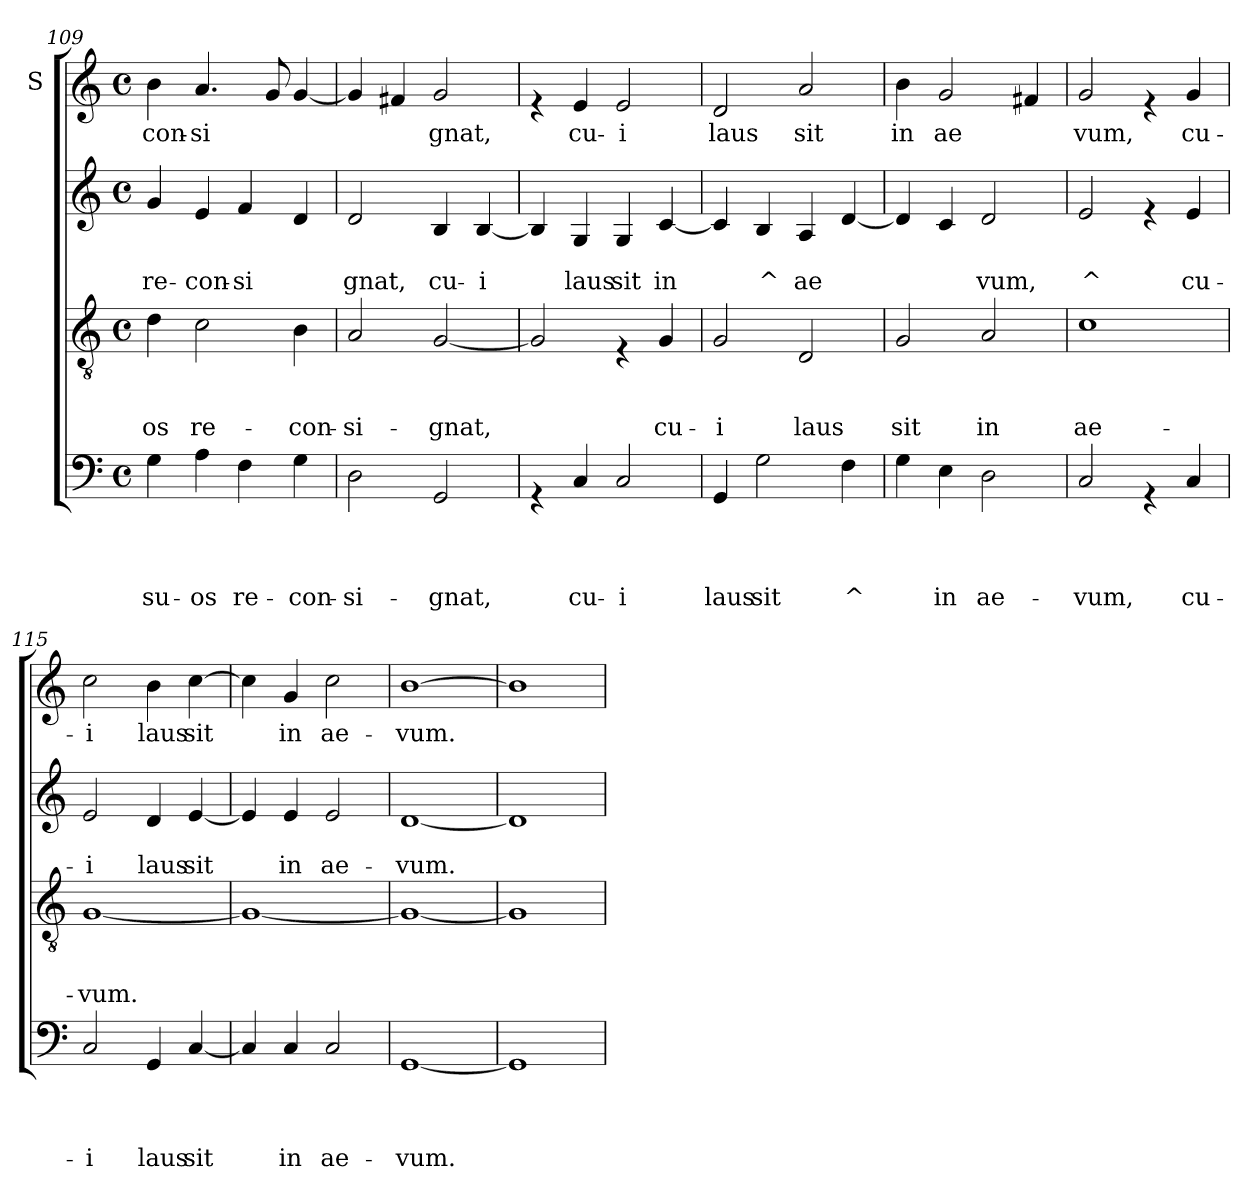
**kern	**text	**text	**text	**text	**kern	**text	**text	**text	**kern	**text	**text	**kern	**text
*part4	*part4	*part4	*part4	*part4	*part3	*part3	*part3	*part3	*part2	*part2	*part2	*part1	*part1
*staff4	*staff4	*staff4	*staff4	*staff4	*staff3	*staff3	*staff3	*staff3	*staff2	*staff2	*staff2	*staff1	*staff1
*	*	*	*	*	*	*	*	*	*	*	*	*I"S	*
*clefF4	*	*	*	*	*clefGv2	*	*	*	*clefG2	*	*	*clefG2	*
*k[]	*	*	*	*	*k[]	*	*	*	*k[]	*	*	*k[]	*
*C:	*	*	*	*	*C:	*	*	*	*C:	*	*	*C:	*
*M4/4	*	*	*	*	*M4/4	*	*	*	*M4/4	*	*	*M4/4	*
*met(c)	*	*	*	*	*met(c)	*	*	*	*met(c)	*	*	*met(c)	*
=109	=109	=109	=109	=109	=109	=109	=109	=109	=109	=109	=109	=109	=109
!	!	!	!	!LO:LY:b	!	!	!	!LO:LY:b	!	!	!LO:LY:b	!	!LO:LY:b
4G\	.	.	.	su-	4d\	.	.	-os	4g/	.	re-	4b\	-con-
!	!	!	!	!LO:LY:b	!	!	!	!LO:LY:b	!	!	!LO:LY:b	!	!LO:LY:b
4A\	.	.	.	-os	2c\	.	.	re-	4e/	.	-con-	4.a/	-si
!	!	!	!	!LO:LY:b	!	!	!	!	!	!	!LO:LY:b	!	!
4F\	.	.	.	re-	.	.	.	.	4f/	.	-si	.	.
.	.	.	.	.	.	.	.	.	.	.	.	8g/	.
!	!	!	!	!LO:LY:b	!	!	!	!LO:LY:b	!	!	!	!	!
4G\	.	.	.	-con-	4B\	.	.	-con-	4d/	.	.	[<4g/	.
=110	=110	=110	=110	=110	=110	=110	=110	=110	=110	=110	=110	=110	=110
!	!	!	!	!LO:LY:b	!	!	!	!LO:LY:b	!	!	!LO:LY:b	!	!
2D\	.	.	.	-si-	2A/	.	.	-si-	2d/	.	gnat,	4g/]	.
.	.	.	.	.	.	.	.	.	.	.	.	4f#X/	.
!	!	!	!	!LO:LY:b	!	!	!	!LO:LY:b	!	!	!LO:LY:b	!	!LO:LY:b
2GG/	.	.	.	-gnat,	[<2G/	.	.	-gnat,	4B/	.	cu-	2g/	gnat,
!	!	!	!	!	!	!	!	!	!	!	!LO:LY:b	!	!
.	.	.	.	.	.	.	.	.	[<4B/	.	-i	.	.
=111	=111	=111	=111	=111	=111	=111	=111	=111	=111	=111	=111	=111	=111
4rGG	.	.	.	.	2G/]	.	.	.	4B/]	.	.	4re	.
!	!	!	!	!LO:LY:b	!	!	!	!	!	!	!LO:LY:b	!	!LO:LY:b
4C/	.	.	.	cu-	.	.	.	.	4G/	.	laus	4e/	cu-
!	!	!	!	!LO:LY:b	!	!	!	!	!	!	!LO:LY:b	!	!LO:LY:b
2C/	.	.	.	-i	4rE	.	.	.	4G/	.	sit	2e/	-i
!	!	!	!	!	!	!	!	!LO:LY:b	!	!	!LO:LY:b	!	!
.	.	.	.	.	4G/	.	.	cu-	[<4c/	.	in	.	.
=112	=112	=112	=112	=112	=112	=112	=112	=112	=112	=112	=112	=112	=112
!	!	!	!	!LO:LY:b	!	!	!	!LO:LY:b	!	!	!	!	!LO:LY:b
4GG/	.	.	.	laus	2G/	.	.	-i	4c/]	.	.	2d/	laus
!	!	!	!	!LO:LY:b	!	!	!	!	!	!	!LO:LY:b	!	!
2G\	.	.	.	sit	.	.	.	.	4B/	.	^	.	.
!	!	!	!	!	!	!	!	!LO:LY:b	!	!	!LO:LY:b	!	!LO:LY:b
.	.	.	.	.	2D/	.	.	laus	4A/	.	ae	2a/	sit
!	!	!	!	!LO:LY:b	!	!	!	!	!	!	!	!	!
4F\	.	.	.	^	.	.	.	.	[<4d/	.	.	.	.
!!LO:LB:g=z
=113	=113	=113	=113	=113	=113	=113	=113	=113	=113	=113	=113	=113	=113
!	!	!	!	!	!	!	!	!LO:LY:b	!	!	!	!	!LO:LY:b
4G\	.	.	.	.	2G/	.	.	sit	4d/]	.	.	4b\	in
!	!	!	!	!LO:LY:b	!	!	!	!	!	!	!	!	!LO:LY:b
4E\	.	.	.	in	.	.	.	.	4c/	.	.	2g/	ae
!	!	!	!	!LO:LY:b	!	!	!	!LO:LY:b	!	!	!LO:LY:b	!	!
2D\	.	.	.	ae-	2A/	.	.	in	2d/	.	vum,	.	.
.	.	.	.	.	.	.	.	.	.	.	.	4f#X/	.
=114	=114	=114	=114	=114	=114	=114	=114	=114	=114	=114	=114	=114	=114
!	!	!	!	!LO:LY:b	!	!	!	!LO:LY:b	!	!	!LO:LY:b	!	!LO:LY:b
2C/	.	.	.	-vum,	1c	.	.	ae-	2e/	.	^	2g/	vum,
4rGG	.	.	.	.	.	.	.	.	4re	.	.	4re	.
!	!	!	!	!LO:LY:b	!	!	!	!	!	!	!LO:LY:b	!	!LO:LY:b
4C/	.	.	.	cu-	.	.	.	.	4e/	.	cu-	4g/	cu-
=115	=115	=115	=115	=115	=115	=115	=115	=115	=115	=115	=115	=115	=115
!	!	!	!	!LO:LY:b	!	!	!	!LO:LY:b	!	!	!LO:LY:b	!	!LO:LY:b
2C/	.	.	.	-i	[<1G	.	.	-vum.	2e/	.	-i	2cc\	-i
!	!	!	!	!LO:LY:b	!	!	!	!	!	!	!LO:LY:b	!	!LO:LY:b
4GG/	.	.	.	laus	.	.	.	.	4d/	.	laus	4b\	laus
!	!	!	!	!LO:LY:b	!	!	!	!	!	!	!LO:LY:b	!	!LO:LY:b
[<4C/	.	.	.	sit	.	.	.	.	[<4e/	.	sit	[>4cc\	sit
=116	=116	=116	=116	=116	=116	=116	=116	=116	=116	=116	=116	=116	=116
4C/]	.	.	.	.	1G_	.	.	.	4e/]	.	.	4cc\]	.
!	!	!	!	!LO:LY:b	!	!	!	!	!	!	!LO:LY:b	!	!LO:LY:b
4C/	.	.	.	in	.	.	.	.	4e/	.	in	4g/	in
!	!	!	!	!LO:LY:b	!	!	!	!	!	!	!LO:LY:b	!	!LO:LY:b
2C/	.	.	.	ae-	.	.	.	.	2e/	.	ae-	2cc\	ae-
=117	=117	=117	=117	=117	=117	=117	=117	=117	=117	=117	=117	=117	=117
!	!	!	!	!LO:LY:b	!	!	!	!	!	!	!LO:LY:b	!	!LO:LY:b
[<1GG	.	.	.	-vum.	1G_	.	.	.	[<1d	.	-vum.	[>1b	-vum.
=118	=118	=118	=118	=118	=118	=118	=118	=118	=118	=118	=118	=118	=118
1GG]	.	.	.	.	1G]	.	.	.	1d]	.	.	1b]	.
=	=	=	=	=	=	=	=	=	=	=	=	=	=
*-	*-	*-	*-	*-	*-	*-	*-	*-	*-	*-	*-	*-	*-
